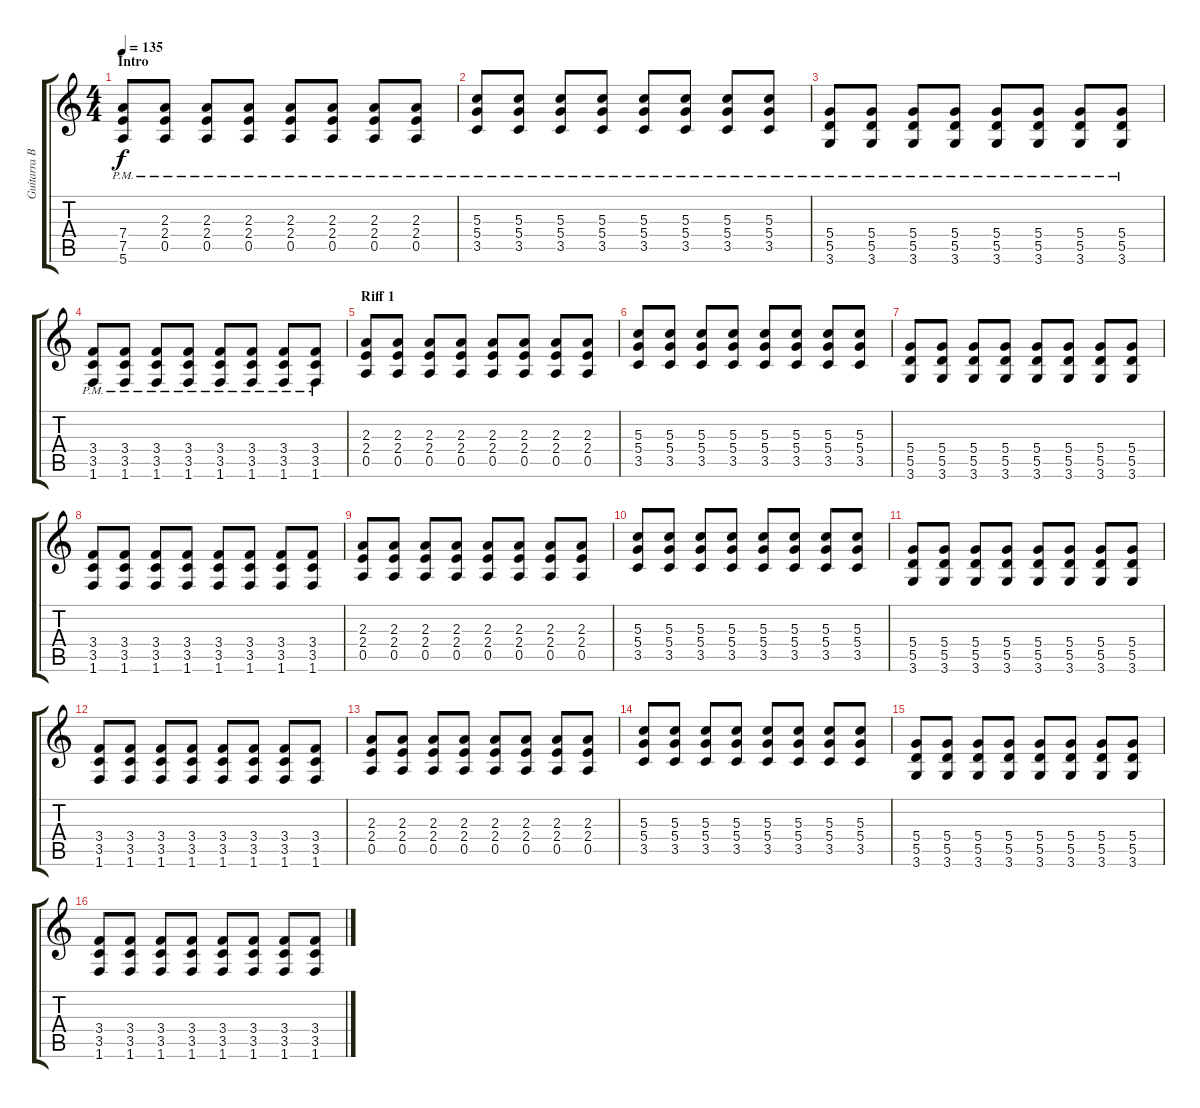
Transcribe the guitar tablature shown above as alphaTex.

\track ("Guitarra Base" "Guitarra B") {instrument distortionguitar}
\staff {score tabs}
\tuning (E4 B3 G3 D3 A2 E2) {hide}
\ts (4 4)
\section ("" "Intro")
\tempo 135
\clef g2
\ks c
(7.4 7.5{pm} 5.6).8{dy f instrument distortionguitar} (2.3{pm} 2.4 0.5).8 (2.3{pm} 2.4 0.5).8 (2.3{pm} 2.4 0.5).8 (2.3{pm} 2.4 0.5).8 (2.3{pm} 2.4 0.5).8 (2.3{pm} 2.4 0.5).8 (2.3{pm} 2.4 0.5).8 |
(5.3 5.4 3.5{pm}).8 (5.3 5.4 3.5{pm}).8 (5.3 5.4 3.5{pm}).8 (5.3 5.4 3.5{pm}).8 (5.3 5.4 3.5{pm}).8 (5.3 5.4 3.5{pm}).8 (5.3 5.4 3.5{pm}).8 (5.3 5.4 3.5{pm}).8 |
(5.4 5.5{pm} 3.6).8 (5.4 5.5{pm} 3.6).8 (5.4 5.5{pm} 3.6).8 (5.4 5.5{pm} 3.6).8 (5.4 5.5{pm} 3.6).8 (5.4 5.5{pm} 3.6).8 (5.4 5.5{pm} 3.6).8 (5.4 5.5{pm} 3.6).8 |
(3.4 3.5{pm} 1.6).8 (3.4 3.5{pm} 1.6).8 (3.4 3.5{pm} 1.6).8 (3.4 3.5{pm} 1.6).8 (3.4 3.5{pm} 1.6).8 (3.4 3.5{pm} 1.6).8 (3.4 3.5{pm} 1.6).8 (3.4 3.5{pm} 1.6).8 |
\section ("" "Riff 1")
(2.3 2.4 0.5).8 (2.3 2.4 0.5).8 (2.3 2.4 0.5).8 (2.3 2.4 0.5).8 (2.3 2.4 0.5).8 (2.3 2.4 0.5).8 (2.3 2.4 0.5).8 (2.3 2.4 0.5).8 |
(5.3 5.4 3.5).8 (5.3 5.4 3.5).8 (5.3 5.4 3.5).8 (5.3 5.4 3.5).8 (5.3 5.4 3.5).8 (5.3 5.4 3.5).8 (5.3 5.4 3.5).8 (5.3 5.4 3.5).8 |
(5.4 5.5 3.6).8 (5.4 5.5 3.6).8 (5.4 5.5 3.6).8 (5.4 5.5 3.6).8 (5.4 5.5 3.6).8 (5.4 5.5 3.6).8 (5.4 5.5 3.6).8 (5.4 5.5 3.6).8 |
(3.4 3.5 1.6).8 (3.4 3.5 1.6).8 (3.4 3.5 1.6).8 (3.4 3.5 1.6).8 (3.4 3.5 1.6).8 (3.4 3.5 1.6).8 (3.4 3.5 1.6).8 (3.4 3.5 1.6).8 |
(2.3 2.4 0.5).8 (2.3 2.4 0.5).8 (2.3 2.4 0.5).8 (2.3 2.4 0.5).8 (2.3 2.4 0.5).8 (2.3 2.4 0.5).8 (2.3 2.4 0.5).8 (2.3 2.4 0.5).8 |
(5.3 5.4 3.5).8 (5.3 5.4 3.5).8 (5.3 5.4 3.5).8 (5.3 5.4 3.5).8 (5.3 5.4 3.5).8 (5.3 5.4 3.5).8 (5.3 5.4 3.5).8 (5.3 5.4 3.5).8 |
(5.4 5.5 3.6).8 (5.4 5.5 3.6).8 (5.4 5.5 3.6).8 (5.4 5.5 3.6).8 (5.4 5.5 3.6).8 (5.4 5.5 3.6).8 (5.4 5.5 3.6).8 (5.4 5.5 3.6).8 |
(3.4 3.5 1.6).8 (3.4 3.5 1.6).8 (3.4 3.5 1.6).8 (3.4 3.5 1.6).8 (3.4 3.5 1.6).8 (3.4 3.5 1.6).8 (3.4 3.5 1.6).8 (3.4 3.5 1.6).8 |
(2.3 2.4 0.5).8 (2.3 2.4 0.5).8 (2.3 2.4 0.5).8 (2.3 2.4 0.5).8 (2.3 2.4 0.5).8 (2.3 2.4 0.5).8 (2.3 2.4 0.5).8 (2.3 2.4 0.5).8 |
(5.3 5.4 3.5).8 (5.3 5.4 3.5).8 (5.3 5.4 3.5).8 (5.3 5.4 3.5).8 (5.3 5.4 3.5).8 (5.3 5.4 3.5).8 (5.3 5.4 3.5).8 (5.3 5.4 3.5).8 |
(5.4 5.5 3.6).8 (5.4 5.5 3.6).8 (5.4 5.5 3.6).8 (5.4 5.5 3.6).8 (5.4 5.5 3.6).8 (5.4 5.5 3.6).8 (5.4 5.5 3.6).8 (5.4 5.5 3.6).8 |
(3.4 3.5 1.6).8 (3.4 3.5 1.6).8 (3.4 3.5 1.6).8 (3.4 3.5 1.6).8 (3.4 3.5 1.6).8 (3.4 3.5 1.6).8 (3.4 3.5 1.6).8 (3.4 3.5 1.6).8
